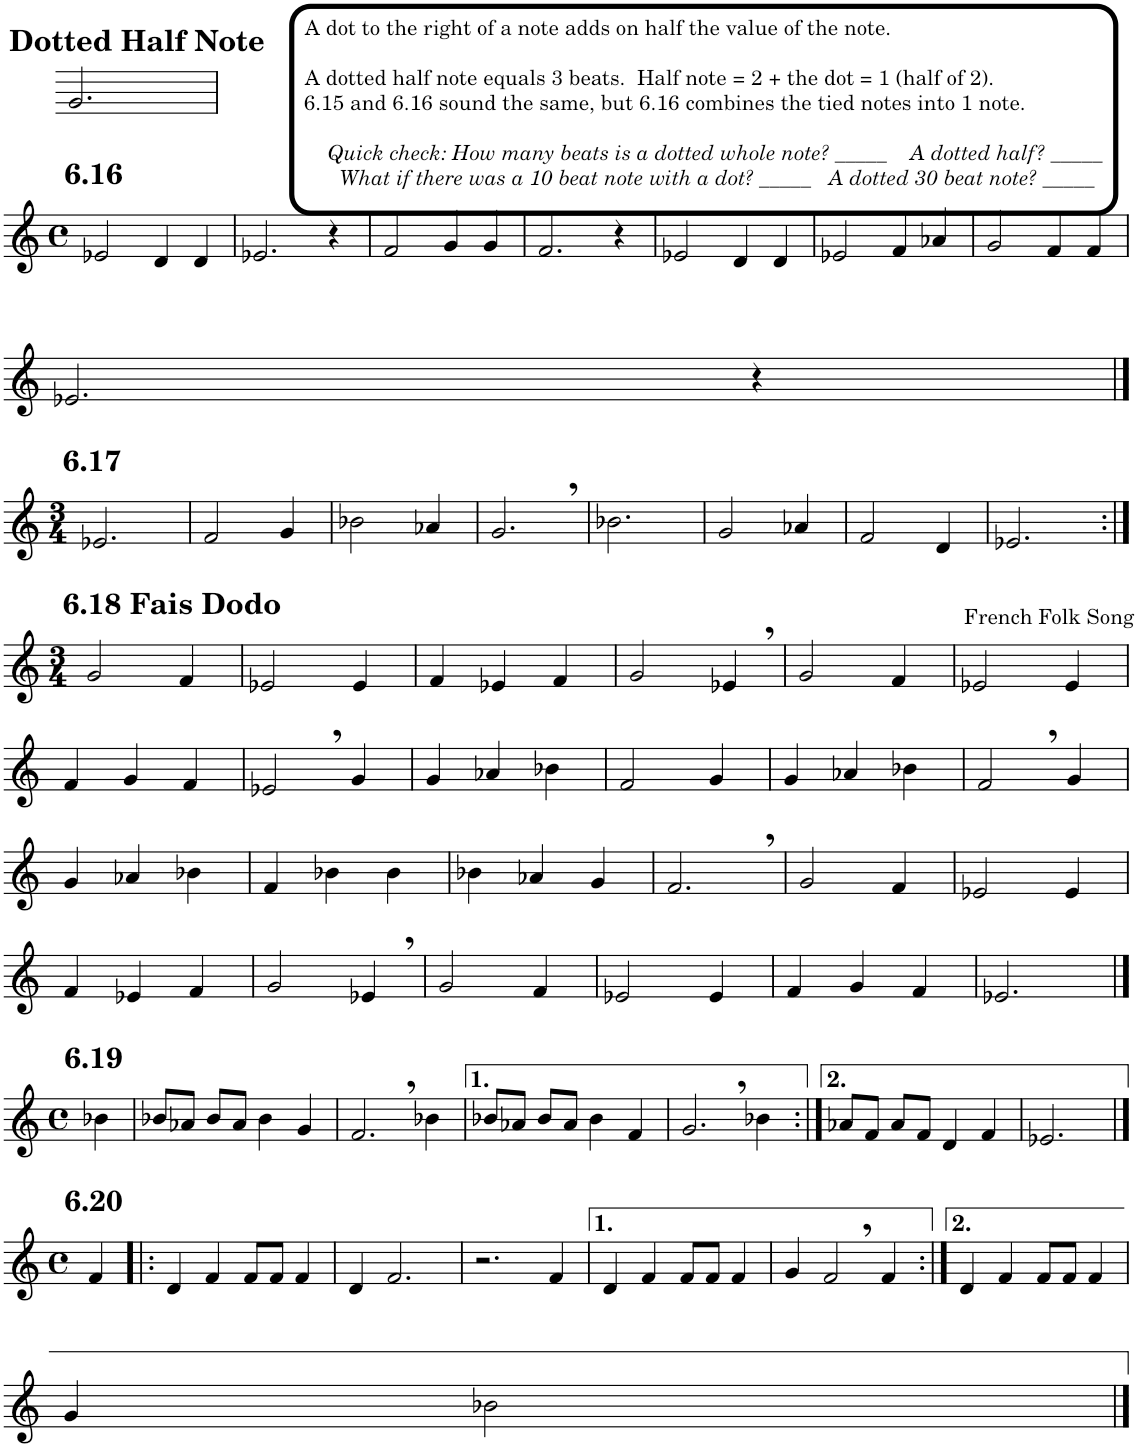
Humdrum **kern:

**kern
*part1
*staff1
*I"Piano
*I'Pno
!!LO:PB:g=z
*clefG2
*k[]
*M3/4
=162
!LO:TX:a:B:t=Dotted Half Note
2.g/
!!LO:LB:g=z
!!LO:REH:place=s1:a:B:enc=none:fs=14:t=6.16
=163
*M4/4
*met(c)
2e-X/
4d/
4d/
=164
2.e-X/
4r
=165
2f/
4g/
4g/
=166
2.f/
4r
=167
2e-X/
4d/
4d/
=168
2e-X/
4f/
4a-X/
=169
2g/
4f/
4f/
!!LO:LB:g=z
=170
2.e-X/
4r
!!LO:LB:g=z
!!LO:REH:place=s1:a:B:enc=none:fs=14:t=6.17
==171
*M3/4
2.e-X/
=172
2f/
4g/
=173
2b-X\
4a-X/
=174
2.g,/
=175
2.b-X\
=176
2g/
4a-X/
=177
2f/
4d/
=178
2.e-X/
!!LO:LB:g=z
!!LO:REH:place=s1:a:B:enc=none:fs=14:t=6.18 Fais Dodo
=179:|!
*M3/4
2g/
4f/
=180
2e-X/
4e-/
=181
4f/
4e-X/
4f/
=182
2g/
4e-X,/
=183
2g/
4f/
=184
!LO:TX:a:t=French Folk Song
2e-X/
4e-/
!!LO:LB:g=z
=185
4f/
4g/
4f/
=186
2e-X,/
4g/
=187
4g/
4a-X/
4b-X\
=188
2f/
4g/
=189
4g/
4a-X/
4b-X\
=190
2f,/
4g/
!!LO:LB:g=z
=191
4g/
4a-X/
4b-X\
=192
4f/
4b-X\
4b-\
=193
4b-X\
4a-X/
4g/
=194
2.f,/
=195
2g/
4f/
=196
2e-X/
4e-/
!!LO:LB:g=z
=197
4f/
4e-X/
4f/
=198
2g/
4e-X,/
=199
2g/
4f/
=200
2e-X/
4e-/
=201
4f/
4g/
4f/
=202
2.e-X/
!!LO:LB:g=z
!!LO:REH:place=s1:a:B:enc=none:fs=14:t=6.19
==203
*M4/4
*met(c)
4b-X\
=204
8b-X/L
8a-X/J
8b-/L
8a-/J
4b-\
4g/
=205
2.f,/
4b-X\
=206
8b-X/L
8a-X/J
8b-/L
8a-/J
4b-\
4f/
=207
2.g,/
4b-X\
=208:|!
8a-X/L
8f/J
8a-/L
8f/J
4d/
4f/
=209
2.e-X/
!!LO:LB:g=z
!!LO:REH:place=s1:a:B:enc=none:fs=14:t=6.20
==210
*M4/4
*met(c)
4f/
=211!|:
4d/
4f/
8f/L
8f/J
4f/
=212
4d/
2.f/
=213
2.r
4f/
=214
4d/
4f/
8f/L
8f/J
4f/
=215
4g/
2f,/
4f/
=216:|!
4d/
4f/
8f/L
8f/J
4f/
!!LO:LB:g=z
=217
4g/
2b-X\
==
*-
